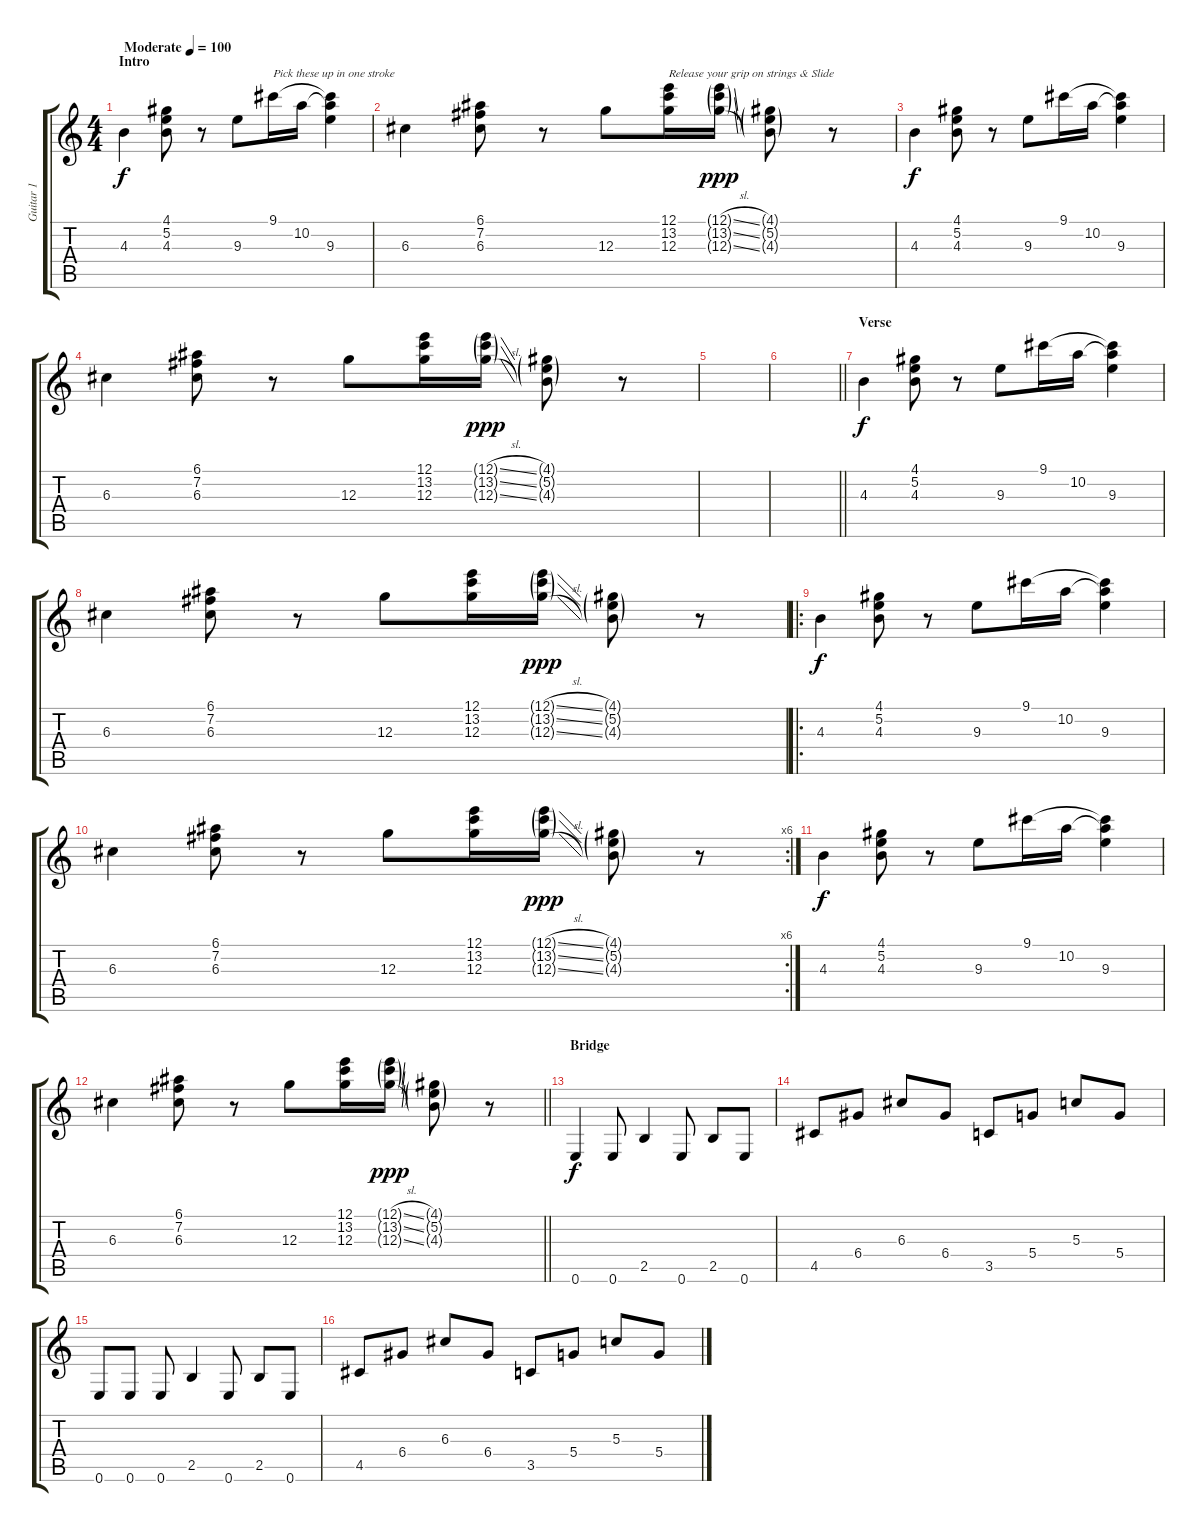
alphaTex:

\track ("Guitar 1" "Guitar 1") {instrument overdrivenguitar}
\staff {score tabs}
\tuning (E4 B3 G3 D3 A2 E2) {hide}
\ts (4 4)
\section ("" "Intro")
\tempo (100 "Moderate")
\clef g2
\ks c
4.3.4{dy f instrument overdrivenguitar} (4.1 5.2 4.3).8 r.8 9.3.8 9.1.16{txt "Pick these up in one stroke"} 10.2.16 (9.1{t} 10.2{t} 9.3).4 |
6.3.4 (6.1 7.2 6.3).8 r.8 12.3.8 (12.1 13.2 12.3).16{txt "Release your grip on strings & Slide"} (12.1{sl g} 13.2{sl g} 12.3{sl g}).16{dy ppp} (4.1{g} 5.2{g} 4.3{g}).8 r.8 |
4.3.4{dy f} (4.1 5.2 4.3).8 r.8 9.3.8 9.1.16 10.2.16 (9.1{t} 10.2{t} 9.3).4 |
6.3.4 (6.1 7.2 6.3).8 r.8 12.3.8 (12.1 13.2 12.3).16 (12.1{sl g} 13.2{sl g} 12.3{sl g}).16{dy ppp} (4.1{g} 5.2{g} 4.3{g}).8 r.8 |
|
\barLineRight lightlight
|
\section ("" "Verse")
4.3.4{dy f} (4.1 5.2 4.3).8 r.8 9.3.8 9.1.16 10.2.16 (9.1{t} 10.2{t} 9.3).4 |
6.3.4 (6.1 7.2 6.3).8 r.8 12.3.8 (12.1 13.2 12.3).16 (12.1{sl g} 13.2{sl g} 12.3{sl g}).16{dy ppp} (4.1{g} 5.2{g} 4.3{g}).8 r.8 |
\ro
4.3.4{dy f} (4.1 5.2 4.3).8 r.8 9.3.8 9.1.16 10.2.16 (9.1{t} 10.2{t} 9.3).4 |
\rc 6
6.3.4 (6.1 7.2 6.3).8 r.8 12.3.8 (12.1 13.2 12.3).16 (12.1{sl g} 13.2{sl g} 12.3{sl g}).16{dy ppp} (4.1{g} 5.2{g} 4.3{g}).8 r.8 |
4.3.4{dy f} (4.1 5.2 4.3).8 r.8 9.3.8 9.1.16 10.2.16 (9.1{t} 10.2{t} 9.3).4 |
\barLineRight lightlight
6.3.4 (6.1 7.2 6.3).8 r.8 12.3.8 (12.1 13.2 12.3).16 (12.1{sl g} 13.2{sl g} 12.3{sl g}).16{dy ppp} (4.1{g} 5.2{g} 4.3{g}).8 r.8 |
\section ("" "Bridge")
0.6.4{dy f} 0.6.8 2.5.4 0.6.8 2.5.8 0.6.8 |
4.5.8 6.4.8 6.3.8 6.4.8 3.5.8 5.4.8 5.3.8 5.4.8 |
0.6.8 0.6.8 0.6.8 2.5.4 0.6.8 2.5.8 0.6.8 |
4.5.8 6.4.8 6.3.8 6.4.8 3.5.8 5.4.8 5.3.8 5.4.8
